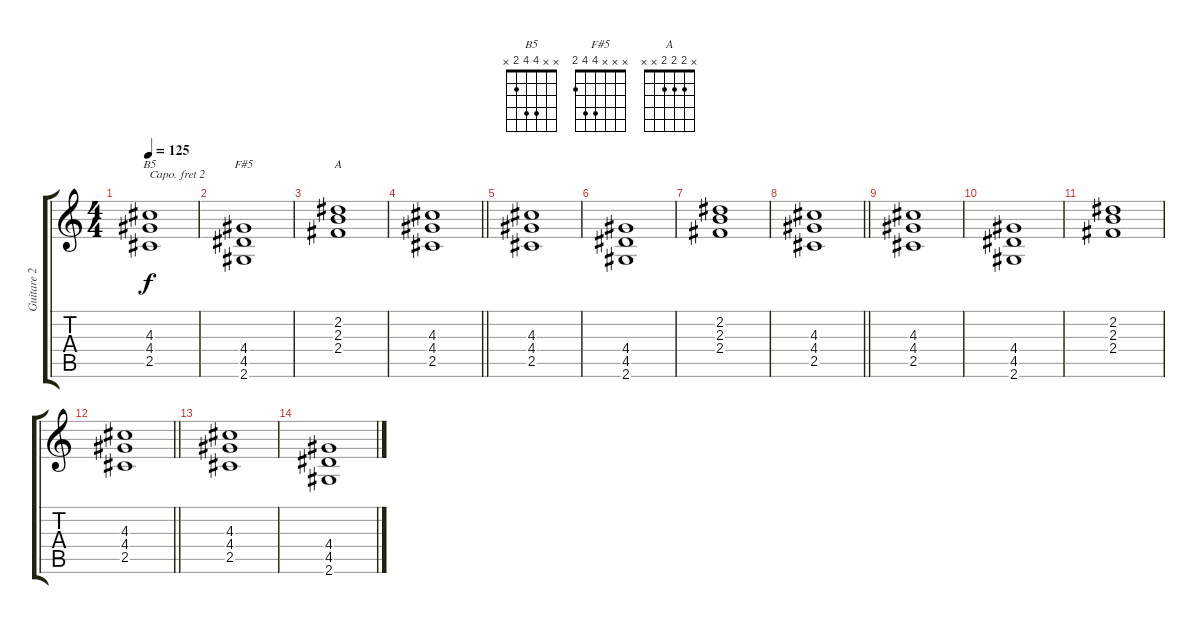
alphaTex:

\track ("Guitare 2 (saturée)" "Guitare 2 ") {instrument distortionguitar}
\staff {score tabs}
\capo 2
\tuning (E4 B3 G3 D3 A2 E2) {hide}
\chord ("B5" x x 4 4 2 x)
\chord ("F#5" x x x 4 4 2)
\chord ("A" x 2 2 2 x x)
\ts (4 4)
\tempo 125
\clef g2
\ks c
(4.3 4.4 2.5).1{ch "B5" dy f} |
(4.4 4.5 2.6).1{ch "F#5"} |
(2.2 2.3 2.4).1{ch "A"} |
\barLineRight lightlight
(4.3 4.4 2.5).1 |
(4.3 4.4 2.5).1 |
(4.4 4.5 2.6).1 |
(2.2 2.3 2.4).1 |
\barLineRight lightlight
(4.3 4.4 2.5).1 |
(4.3 4.4 2.5).1 |
(4.4 4.5 2.6).1 |
(2.2 2.3 2.4).1 |
\barLineRight lightlight
(4.3 4.4 2.5).1 |
(4.3 4.4 2.5).1 |
(4.4 4.5 2.6).1
